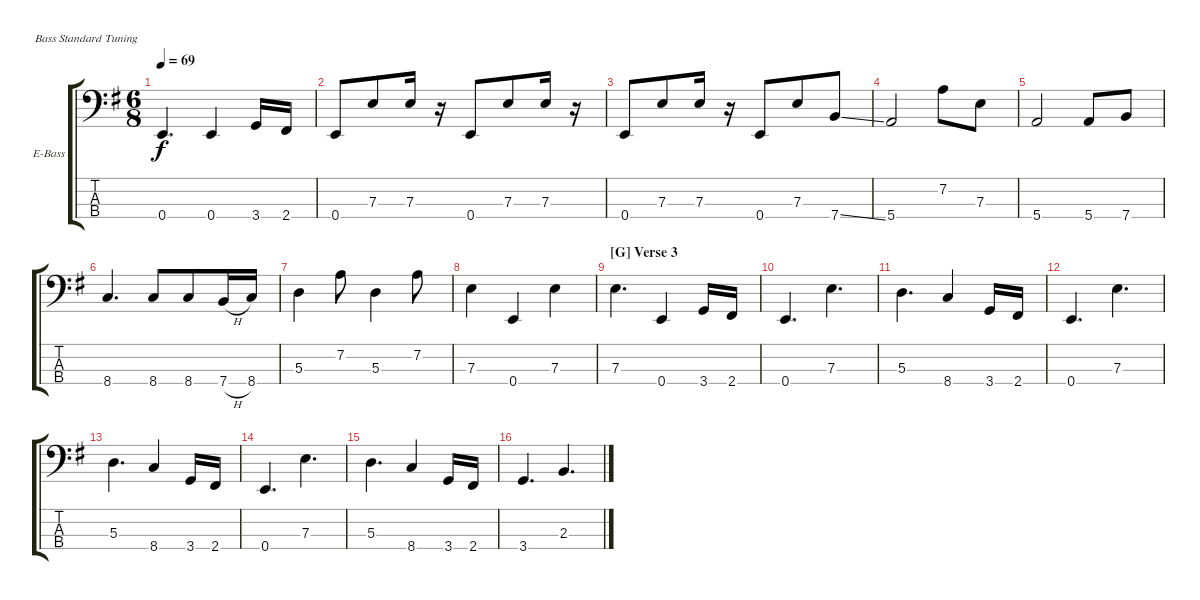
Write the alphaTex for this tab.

\bracketExtendMode groupsimilarinstruments
\firstSystemTrackNameOrientation horizontal
\otherSystemsTrackNameOrientation horizontal
\track ("E-Bass" "E-Bass") {instrument fretlessbass}
\staff {score tabs}
\tuning (G2 D2 A1 E1)
\ts (6 8)
\tempo 69
\clef f4
\ks g
0.4.4{d dy f} 0.4.4 3.4.16 2.4.16 |
0.4.8 7.3.8 7.3.16 r.16 0.4.8 7.3.8 7.3.16 r.16 |
0.4.8 7.3.8 7.3.16 r.16 0.4.8 7.3.8 7.4{ss}.8 |
5.4.2 7.2.8 7.3.8 |
5.4.2 5.4.8 7.4.8 |
8.4.4{d} 8.4.8 8.4.8 7.4{h}.16 8.4.16 |
5.3.4 7.2.8 5.3.4 7.2.8 |
7.3.4 0.4.4 7.3.4 |
\section ("G" "Verse 3")
7.3.4{d} 0.4.4 3.4.16 2.4.16 |
0.4.4{d} 7.3.4{d} |
5.3.4{d} 8.4.4 3.4.16 2.4.16 |
0.4.4{d} 7.3.4{d} |
5.3.4{d} 8.4.4 3.4.16 2.4.16 |
0.4.4{d} 7.3.4{d} |
5.3.4{d} 8.4.4 3.4.16 2.4.16 |
3.4.4{d} 2.3.4{d}
